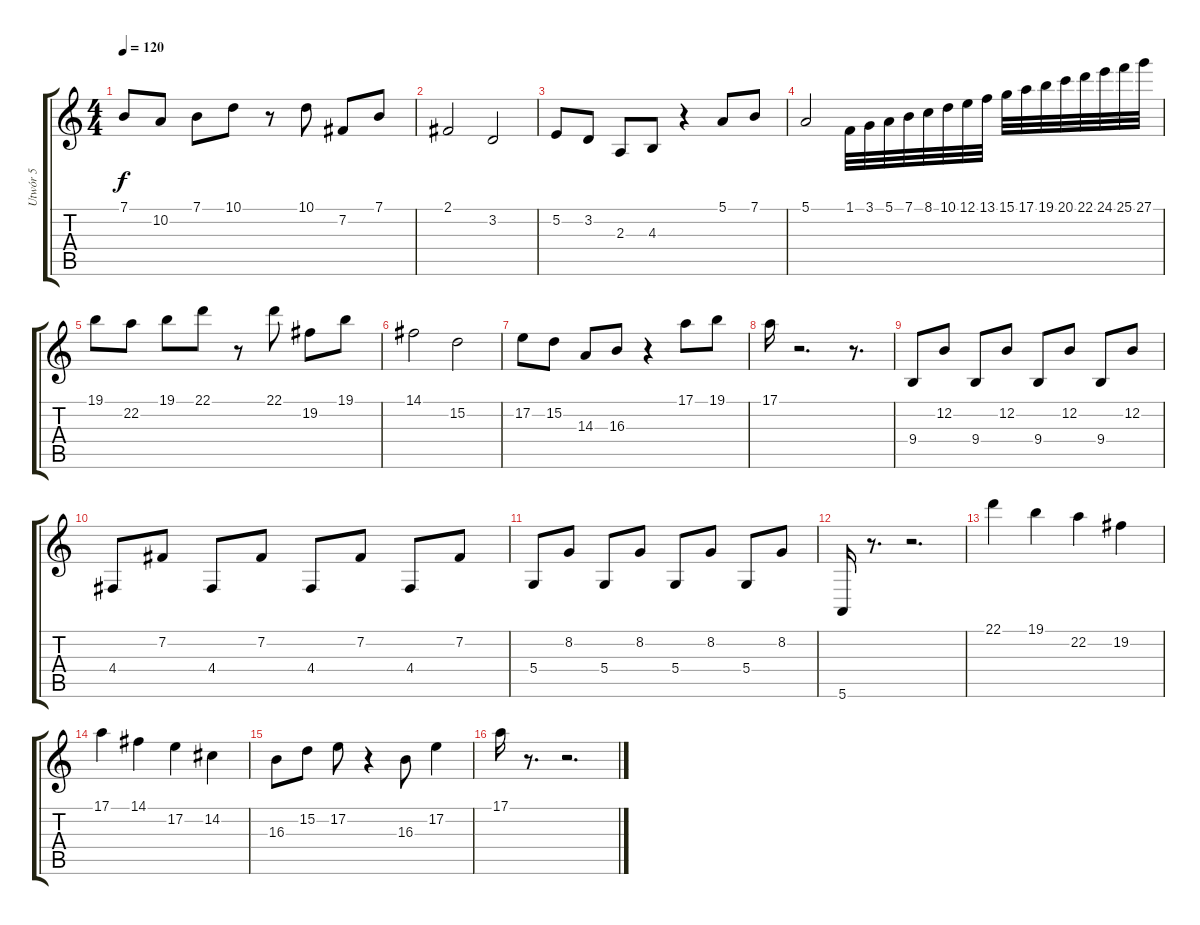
\track ("Utwór 5" "Utwór 5") {instrument churchorgan}
\staff {score tabs}
\tuning (E4 B3 G3 D3 A2 E2) {hide}
\ts (4 4)
\tempo 120
\clef g2
\ks c
7.1.8{dy f} 10.2.8 7.1.8 10.1.8 r.8 10.1.8 7.2.8 7.1.8 |
2.1.2 3.2.2 |
5.2.8 3.2.8 2.3.8 4.3.8 r.4 5.1.8 7.1.8 |
5.1.2 1.1.32 3.1.32 5.1.32 7.1.32 8.1.32 10.1.32 12.1.32 13.1.32 15.1.32 17.1.32 19.1.32 20.1.32 22.1.32 24.1.32 25.1.32 27.1.32 |
19.1.8 22.2.8 19.1.8 22.1.8 r.8 22.1.8 19.2.8 19.1.8 |
14.1.2 15.2.2 |
17.2.8 15.2.8 14.3.8 16.3.8 r.4 17.1.8 19.1.8 |
17.1.16 r.2{d} r.8{d} |
9.4.8 12.2.8 9.4.8 12.2.8 9.4.8 12.2.8 9.4.8 12.2.8 |
4.4.8 7.2.8 4.4.8 7.2.8 4.4.8 7.2.8 4.4.8 7.2.8 |
5.4.8 8.2.8 5.4.8 8.2.8 5.4.8 8.2.8 5.4.8 8.2.8 |
5.6.16 r.8{d} r.2{d} |
22.1.4 19.1.4 22.2.4 19.2.4 |
17.1.4 14.1.4 17.2.4 14.2.4 |
16.3.8 15.2.8 17.2.8 r.4 16.3.8 17.2.4 |
17.1.16 r.8{d} r.2{d}
